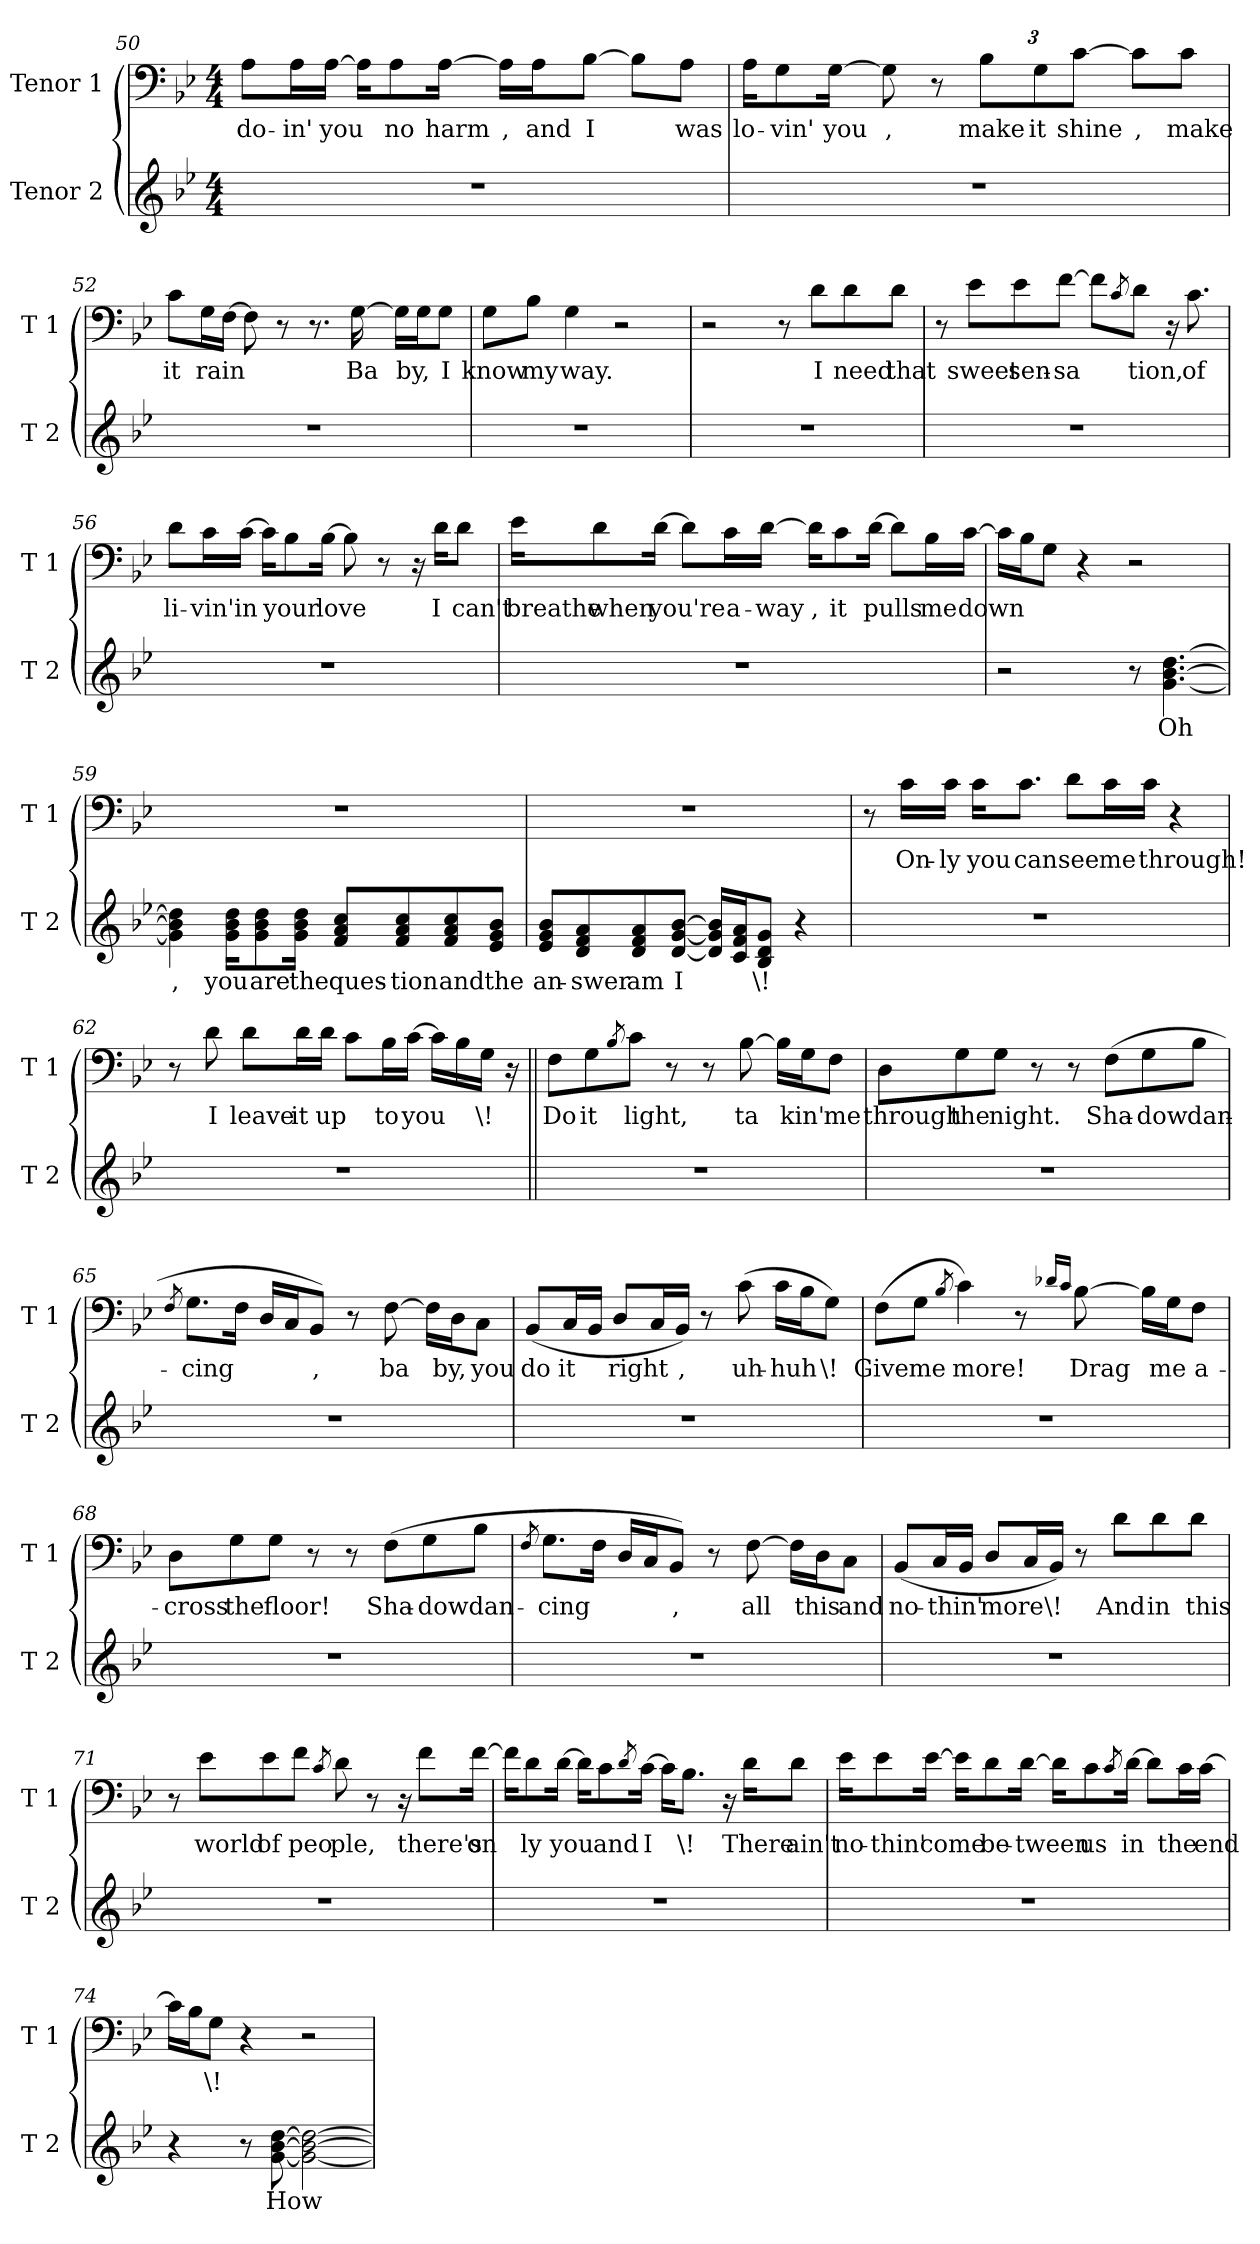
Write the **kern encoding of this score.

**kern	**text	**kern	**text
*part2	*part2	*part1	*part1
*staff2	*staff2	*staff1	*staff1
*I"Tenor 2	*	*I"Tenor 1	*
*I'T 2	*	*I'T 1	*
*clefG2	*	*clefF4	*
*k[b-e-]	*	*k[b-e-]	*
*g:	*	*g:	*
*M4/4	*	*M4/4	*
=50	=50	=50	=50
!	!	!	!LO:LY:b
1r	.	8A\L	do-
!	!	!	!LO:LY:b
.	.	16A\L	-in'
!	!	!	!LO:LY:b
.	.	[16A\JJ	you
.	.	16A\KL]	.
!	!	!	!LO:LY:b
.	.	8A\	no
!	!	!	!LO:LY:b
.	.	[16A\Jk	harm
!	!	!	!LO:LY:b
.	.	16A\LL]	,
!	!	!	!LO:LY:b
.	.	16A\J	and
!	!	!	!LO:LY:b
.	.	[8B-\J	I
.	.	8B-\L]	.
!	!	!	!LO:LY:b
.	.	8A\J	was
=51	=51	=51	=51
!	!	!	!LO:LY:b
1r	.	16A\KL	lo-
!	!	!	!LO:LY:b
.	.	8G\	-vin'
!	!	!	!LO:LY:b
.	.	[16G\Jk	you
!	!	!	!LO:LY:b
.	.	8G\]	,
.	.	8r	.
*	*	*Xbrackettup	*
!	!	!	!LO:LY:b
.	.	12B-\L	make
!	!	!	!LO:LY:b
.	.	12G\	it
!	!	!	!LO:LY:b
.	.	[12c\J	shine
!	!	!	!LO:LY:b
.	.	8c\L]	,
!	!	!	!LO:LY:b
.	.	8c\J	make
=52	=52	=52	=52
!	!	!	!LO:LY:b
1r	.	8c\L	it
!	!	!	!LO:LY:b
.	.	16G\L	rain
.	.	[16F\JJ	.
!	!	!	!LO:LY:b
.	.	8F\]	.
.	.	8r	.
.	.	8.r	.
!	!	!	!LO:LY:b
.	.	[16G\	Ba
.	.	16G\LL]	.
!	!	!	!LO:LY:b
.	.	16G\J	by,
!	!	!	!LO:LY:b
.	.	8G\J	I
=53	=53	=53	=53
!	!	!	!LO:LY:b
1r	.	8G\L	know
!	!	!	!LO:LY:b
.	.	8B-\J	my
!	!	!	!LO:LY:b
.	.	4G\	way.
.	.	2r	.
=54	=54	=54	=54
1r	.	2r	.
.	.	8r	.
!	!	!	!LO:LY:b
.	.	8d\L	I
!	!	!	!LO:LY:b
.	.	8d\	need
!	!	!	!LO:LY:b
.	.	8d\J	that
=55	=55	=55	=55
1r	.	8r	.
!	!	!	!LO:LY:b
.	.	8e-\L	sweet
!	!	!	!LO:LY:b
.	.	8e-\	sen-
!	!	!	!LO:LY:b
.	.	[8f\J	-sa
.	.	8f\L]	.
.	.	8qc/	.
!	!	!	!LO:LY:b
.	.	8d\J	tion,
.	.	16r	.
!	!	!	!LO:LY:b
.	.	8.c\	of
=56	=56	=56	=56
!	!	!	!LO:LY:b
1r	.	8d\L	li-
!	!	!	!LO:LY:b
.	.	16c\L	-vin'
!	!	!	!LO:LY:b
.	.	[16c\JJ	in
.	.	16c\KL]	.
!	!	!	!LO:LY:b
.	.	8B-\	your
!	!	!	!LO:LY:b
.	.	[16B-\Jk	love
!	!	!	!LO:LY:b
.	.	8B-\]	.
.	.	8r	.
.	.	16r	.
!	!	!	!LO:LY:b
.	.	16d\KL	I
!	!	!	!LO:LY:b
.	.	8d\J	can't
=57	=57	=57	=57
!	!	!	!LO:LY:b
1r	.	16e-\KL	breathe
!	!	!	!LO:LY:b
.	.	8d\	when
!	!	!	!LO:LY:b
.	.	[16d\Jk	you're
.	.	8d\L]	.
!	!	!	!LO:LY:b
.	.	16c\L	a-
!	!	!	!LO:LY:b
.	.	[16d\JJ	-way
!	!	!	!LO:LY:b
.	.	16d\KL]	,
!	!	!	!LO:LY:b
.	.	8c\	it
!	!	!	!LO:LY:b
.	.	[16d\Jk	pulls
.	.	8d\L]	.
!	!	!	!LO:LY:b
.	.	16B-\L	me
!	!	!	!LO:LY:b
.	.	[16c\JJ	down
=58	=58	=58	=58
2r	.	16c\LL]	.
.	.	16B-\J	.
!	!	!	!LO:LY:b
.	.	8G\J	.
.	.	4r	.
8r	.	2r	.
!	!LO:LY:b	!	!
[4.g\ [4.b-\ [4.dd\	Oh	.	.
=59	=59	=59	=59
!	!LO:LY:b	!	!
4g\] 4b-\] 4dd\]	,	1r	.
!	!LO:LY:b	!	!
16g\ 16b-\ 16dd\KL	you	.	.
!	!LO:LY:b	!	!
8g\ 8b-\ 8dd\	are	.	.
!	!LO:LY:b	!	!
16g\ 16b-\ 16dd\Jk	the	.	.
!	!LO:LY:b	!	!
8f/ 8a/ 8cc/L	ques-	.	.
!	!LO:LY:b	!	!
8f/ 8a/ 8cc/	-tion	.	.
!	!LO:LY:b	!	!
8f/ 8a/ 8cc/	and	.	.
!	!LO:LY:b	!	!
8e-/ 8g/ 8b-/J	the	.	.
=60	=60	=60	=60
!	!LO:LY:b	!	!
8e-/ 8g/ 8b-/L	an-	1r	.
!	!LO:LY:b	!	!
8d/ 8f/ 8a/	-swer	.	.
!	!LO:LY:b	!	!
8d/ 8f/ 8a/	am	.	.
!	!LO:LY:b	!	!
[8d/ [8g/ [8b-/J	I	.	.
16d/] 16g/] 16b-/]LL	.	.	.
16c/ 16f/ 16a/J	.	.	.
!	!LO:LY:b	!	!
8B-/ 8d/ 8g/J	\!	.	.
4r	.	.	.
=61	=61	=61	=61
1r	.	8r	.
!	!	!	!LO:LY:b
.	.	16c\LL	On-
!	!	!	!LO:LY:b
.	.	16c\JJ	-ly
!	!	!	!LO:LY:b
.	.	16c\KL	you
!	!	!	!LO:LY:b
.	.	8.c\J	can
!	!	!	!LO:LY:b
.	.	8d\L	see
!	!	!	!LO:LY:b
.	.	16c\L	me
!	!	!	!LO:LY:b
.	.	16c\JJ	through!
.	.	4r	.
=62	=62	=62	=62
1r	.	8r	.
!	!	!	!LO:LY:b
.	.	8d\	I
!	!	!	!LO:LY:b
.	.	8d\L	leave
!	!	!	!LO:LY:b
.	.	16d\L	it
!	!	!	!LO:LY:b
.	.	16d\JJ	up
.	.	8c\L	.
!	!	!	!LO:LY:b
.	.	16B-\L	to
!	!	!	!LO:LY:b
.	.	[16c\JJ	you
.	.	16c\LL]	.
.	.	16B-\	.
!	!	!	!LO:LY:b
.	.	16G\JJ	\!
.	.	16r	.
=63||	=63||	=63||	=63||
!	!	!	!LO:LY:b
1r	.	8F\L	Do
!	!	!	!LO:LY:b
.	.	8G\	it
.	.	8qB-/	.
!	!	!	!LO:LY:b
.	.	8c\J	light,
.	.	8r	.
.	.	8r	.
!	!	!	!LO:LY:b
.	.	[8B-\	ta
.	.	16B-\LL]	.
!	!	!	!LO:LY:b
.	.	16G\J	kin'
!	!	!	!LO:LY:b
.	.	8F\J	me
=64	=64	=64	=64
!	!	!	!LO:LY:b
1r	.	8D\L	through
!	!	!	!LO:LY:b
.	.	8G\	the
!	!	!	!LO:LY:b
.	.	8G\J	night.
.	.	8r	.
.	.	8r	.
!	!	!	!LO:LY:b
.	.	(>8F\L	Sha-
!	!	!	!LO:LY:b
.	.	8G\	-dow
!	!	!	!LO:LY:b
.	.	8B-\J	dan-
=65	=65	=65	=65
.	.	8qF/	.
!	!	!	!LO:LY:b
1r	.	8.G\L	-cing
.	.	16F\Jk	.
.	.	16D/LL	.
.	.	16C/J	.
!	!	!	!LO:LY:b
.	.	8BB-/J)	,
.	.	8r	.
!	!	!	!LO:LY:b
.	.	[8F\	ba
.	.	16F\LL]	.
!	!	!	!LO:LY:b
.	.	16D\J	by,
!	!	!	!LO:LY:b
.	.	8C\J	you
=66	=66	=66	=66
!	!	!	!LO:LY:b
1r	.	(<8BB-/L	do
!	!	!	!LO:LY:b
.	.	16C/L	it
.	.	16BB-/JJ	.
!	!	!	!LO:LY:b
.	.	8D/L	right
.	.	16C/L	.
!	!	!	!LO:LY:b
.	.	16BB-/JJ)	,
.	.	8r	.
!	!	!	!LO:LY:b
.	.	(>8c\	uh-
!	!	!	!LO:LY:b
.	.	16c\LL	-huh
.	.	16B-\J	.
!	!	!	!LO:LY:b
.	.	8G\J)	\!
=67	=67	=67	=67
!	!	!	!LO:LY:b
1r	.	(>8F\L	Give
!	!	!	!LO:LY:b
.	.	8G\J	me
.	.	8qB-/	.
!	!	!	!LO:LY:b
.	.	4c\)	more!
.	.	8r	.
.	.	16qd-X/LL	.
.	.	16qc/JJ	.
!	!	!	!LO:LY:b
.	.	[8B-\	Drag
.	.	16B-\LL]	.
!	!	!	!LO:LY:b
.	.	16G\J	me
!	!	!	!LO:LY:b
.	.	8F\J	a-
=68	=68	=68	=68
!	!	!	!LO:LY:b
1r	.	8D\L	-cross
!	!	!	!LO:LY:b
.	.	8G\	the
!	!	!	!LO:LY:b
.	.	8G\J	floor!
.	.	8r	.
.	.	8r	.
!	!	!	!LO:LY:b
.	.	(>8F\L	Sha-
!	!	!	!LO:LY:b
.	.	8G\	-dow
!	!	!	!LO:LY:b
.	.	8B-\J	dan-
=69	=69	=69	=69
.	.	8qF/	.
!	!	!	!LO:LY:b
1r	.	8.G\L	-cing
.	.	16F\Jk	.
.	.	16D/LL	.
.	.	16C/J	.
!	!	!	!LO:LY:b
.	.	8BB-/J)	,
.	.	8r	.
!	!	!	!LO:LY:b
.	.	[8F\	all
.	.	16F\LL]	.
!	!	!	!LO:LY:b
.	.	16D\J	this
!	!	!	!LO:LY:b
.	.	8C\J	and
=70	=70	=70	=70
!	!	!	!LO:LY:b
1r	.	(<8BB-/L	no-
!	!	!	!LO:LY:b
.	.	16C/L	-thin'
.	.	16BB-/JJ	.
!	!	!	!LO:LY:b
.	.	8D/L	more
.	.	16C/L	.
!	!	!	!LO:LY:b
.	.	16BB-/JJ)	\!
.	.	8r	.
!	!	!	!LO:LY:b
.	.	8d\L	And
!	!	!	!LO:LY:b
.	.	8d\	in
!	!	!	!LO:LY:b
.	.	8d\J	this
=71	=71	=71	=71
1r	.	8r	.
!	!	!	!LO:LY:b
.	.	8e-\L	world
!	!	!	!LO:LY:b
.	.	8e-\	of
!	!	!	!LO:LY:b
.	.	8f\J	peo
.	.	8qc/	.
!	!	!	!LO:LY:b
.	.	8d\	ple,
.	.	8r	.
.	.	16r	.
!	!	!	!LO:LY:b
.	.	8f\L	there's
!	!	!	!LO:LY:b
.	.	[16f\Jk	on
=72	=72	=72	=72
1r	.	16f\KL]	.
!	!	!	!LO:LY:b
.	.	8d\	ly
!	!	!	!LO:LY:b
.	.	[16d\Jk	you
.	.	16d\KL]	.
!	!	!	!LO:LY:b
.	.	8c\	and
.	.	8qd/	.
!	!	!	!LO:LY:b
.	.	[16c\Jk	I
.	.	16c\KL]	.
!	!	!	!LO:LY:b
.	.	8.B-\J	\!
.	.	16r	.
!	!	!	!LO:LY:b
.	.	16d\KL	There
!	!	!	!LO:LY:b
.	.	8d\J	ain't
=73	=73	=73	=73
!	!	!	!LO:LY:b
1r	.	16e-\KL	no-
!	!	!	!LO:LY:b
.	.	8e-\	-thin'
!	!	!	!LO:LY:b
.	.	[16e-\Jk	come
.	.	16e-\KL]	.
!	!	!	!LO:LY:b
.	.	8d\	be-
!	!	!	!LO:LY:b
.	.	[16d\Jk	-tween
.	.	16d\KL]	.
!	!	!	!LO:LY:b
.	.	8c\	us
.	.	8qc/	.
!	!	!	!LO:LY:b
.	.	[16d\Jk	in
.	.	8d\L]	.
!	!	!	!LO:LY:b
.	.	16c\L	the
!	!	!	!LO:LY:b
.	.	[16c\JJ	end
=74	=74	=74	=74
4r	.	16c\LL]	.
.	.	16B-\J	.
!	!	!	!LO:LY:b
.	.	8G\J	\!
8r	.	4r	.
!	!LO:LY:b	!	!
[8g\ [8b-\ [8dd\	How	.	.
2g\_ 2b-\_ 2dd\_	.	2r	.
=	=	=	=
*-	*-	*-	*-
